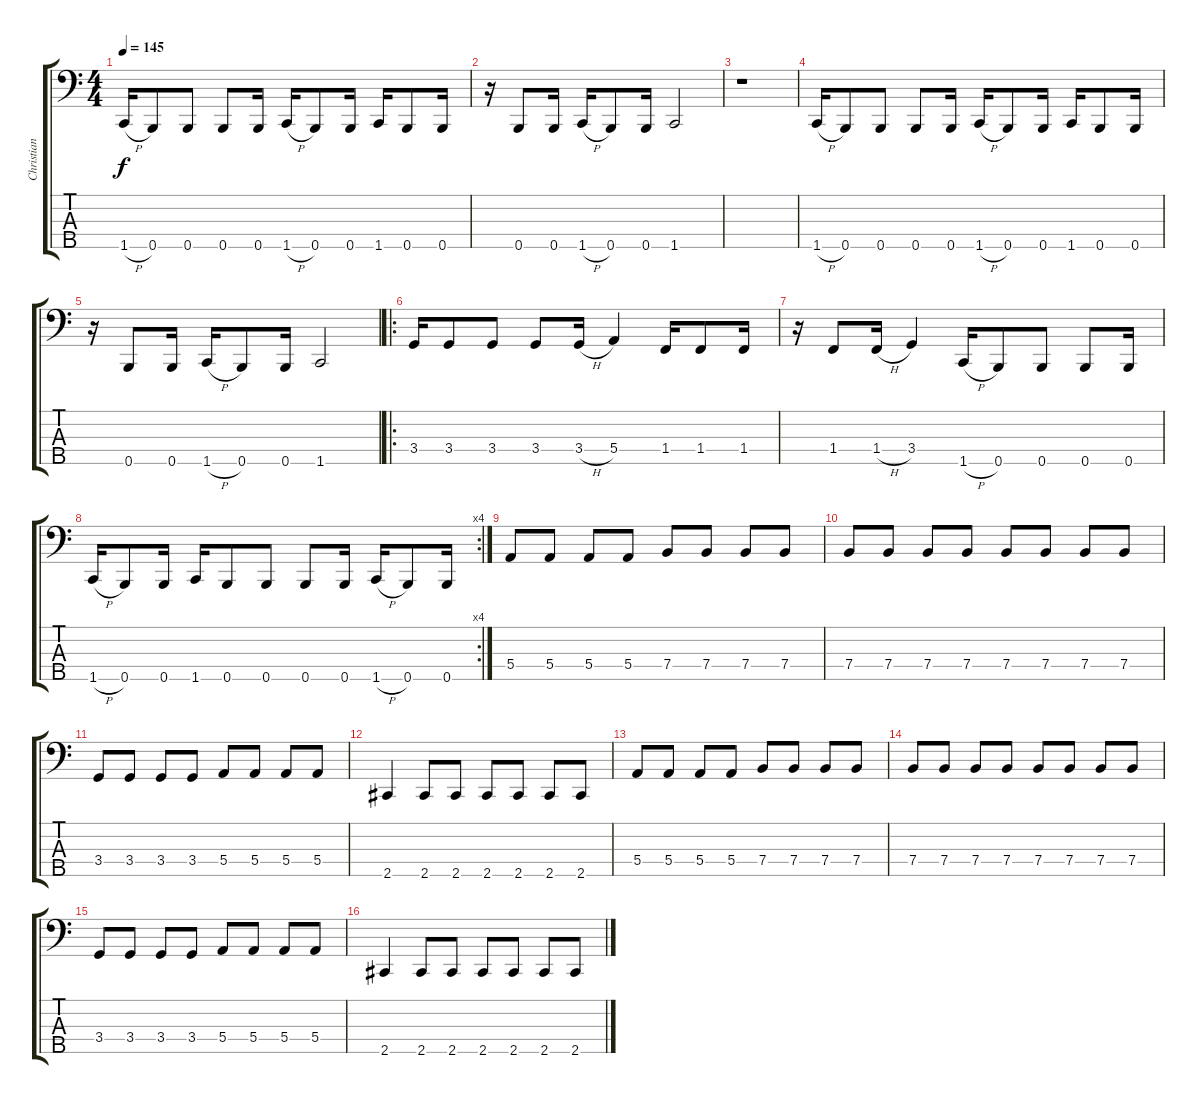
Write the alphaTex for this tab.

\track ("Christian Olde Wolbers" "Christian ") {instrument electricbassfinger}
\staff {score tabs}
\tuning (G2 D2 A1 E1 B0) {hide}
\ts (4 4)
\tempo 145
\clef f4
\ks c
1.5{h}.16{dy f} 0.5.8 0.5.8 0.5.8 0.5.16 1.5{h}.16 0.5.8 0.5.16 1.5.16 0.5.8 0.5.16 |
r.16 0.5.8 0.5.16 1.5{h}.16 0.5.8 0.5.16 1.5.2 |
r.1 |
1.5{h}.16 0.5.8 0.5.8 0.5.8 0.5.16 1.5{h}.16 0.5.8 0.5.16 1.5.16 0.5.8 0.5.16 |
r.16 0.5.8 0.5.16 1.5{h}.16 0.5.8 0.5.16 1.5.2 |
\ro
3.4.16 3.4.8 3.4.8 3.4.8 3.4{h}.16 5.4.4 1.4.16 1.4.8 1.4.16 |
r.16 1.4.8 1.4{h}.16 3.4.4 1.5{h}.16 0.5.8 0.5.8 0.5.8 0.5.16 |
\rc 4
1.5{h}.16 0.5.8 0.5.16 1.5.16 0.5.8 0.5.8 0.5.8 0.5.16 1.5{h}.16 0.5.8 0.5.16 |
5.4.8 5.4.8 5.4.8 5.4.8 7.4.8 7.4.8 7.4.8 7.4.8 |
7.4.8 7.4.8 7.4.8 7.4.8 7.4.8 7.4.8 7.4.8 7.4.8 |
3.4.8 3.4.8 3.4.8 3.4.8 5.4.8 5.4.8 5.4.8 5.4.8 |
2.5.4 2.5.8 2.5.8 2.5.8 2.5.8 2.5.8 2.5.8 |
5.4.8 5.4.8 5.4.8 5.4.8 7.4.8 7.4.8 7.4.8 7.4.8 |
7.4.8 7.4.8 7.4.8 7.4.8 7.4.8 7.4.8 7.4.8 7.4.8 |
3.4.8 3.4.8 3.4.8 3.4.8 5.4.8 5.4.8 5.4.8 5.4.8 |
2.5.4 2.5.8 2.5.8 2.5.8 2.5.8 2.5.8 2.5.8
